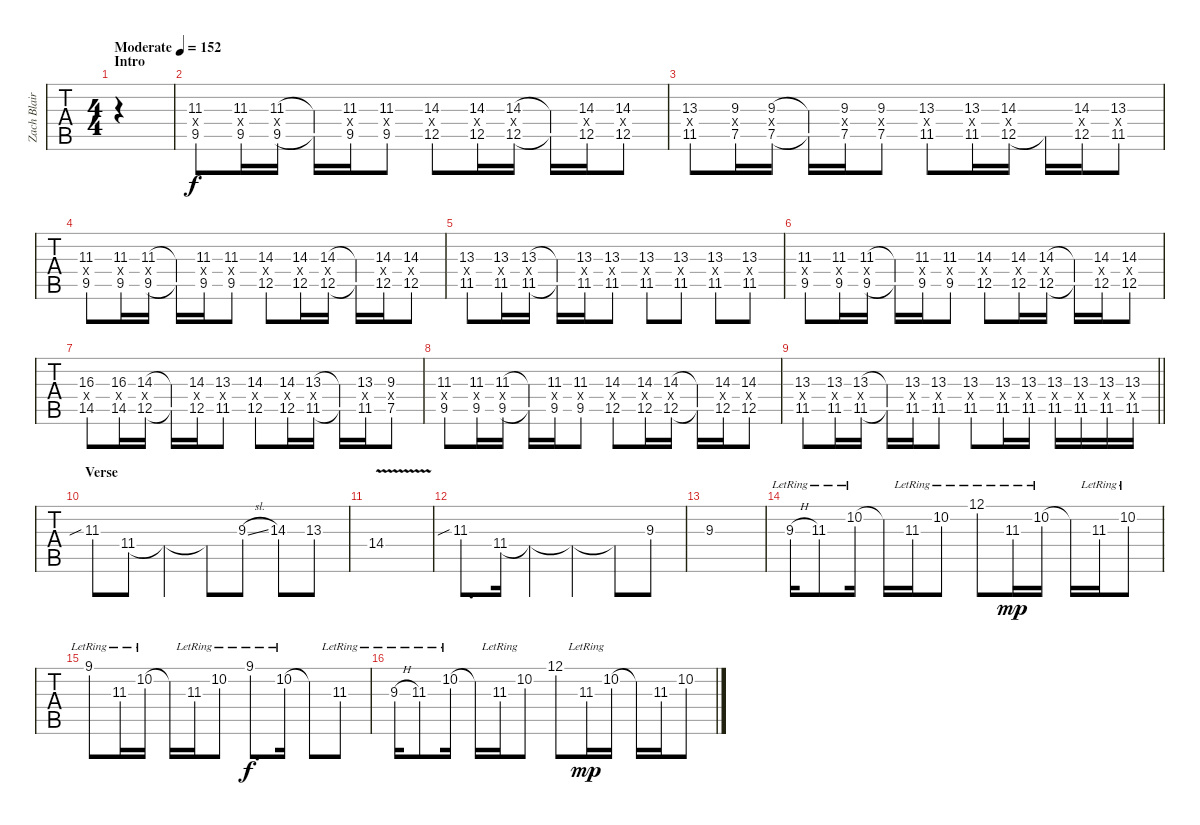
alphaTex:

\track ("Zach Blair - Guitar Two" "Zach Blair") {instrument distortionguitar}
\staff {tabs}
\tuning (Eb4 Bb3 Gb3 Db3 Ab2 Eb2) {hide}
\ts (4 4)
\section ("" "Intro")
\tempo (152 "Moderate")
\clef g2
\ks c
|
(11.3 9.4{x} 9.5).8 (11.3 9.4{x} 9.5).16 (11.3 9.4{x} 9.5).16 (11.3{t} 9.5{t}).16 (11.3 9.4{x} 9.5).16 (11.3 9.4{x} 9.5).8 (14.3 12.4{x} 12.5).8 (14.3 12.4{x} 12.5).16 (14.3 12.4{x} 12.5).16 (14.3{t} 12.5{t}).16 (14.3 12.4{x} 12.5).16 (14.3 12.4{x} 12.5).8 |
(13.3 11.4{x} 11.5).8 (9.3 7.4{x} 7.5).16 (9.3 7.4{x} 7.5).16 (9.3{t} 7.5{t}).16 (9.3 7.4{x} 7.5).16 (9.3 7.4{x} 7.5).8 (13.3 11.4{x} 11.5).8 (13.3 11.4{x} 11.5).16 (14.3 12.4{x} 12.5).16 12.5{t}.16 (14.3 12.4{x} 12.5).16 (13.3 11.4{x} 11.5).8 |
(11.3 9.4{x} 9.5).8 (11.3 9.4{x} 9.5).16 (11.3 9.4{x} 9.5).16 (11.3{t} 9.5{t}).16 (11.3 9.4{x} 9.5).16 (11.3 9.4{x} 9.5).8 (14.3 12.4{x} 12.5).8 (14.3 12.4{x} 12.5).16 (14.3 12.4{x} 12.5).16 (14.3{t} 12.5{t}).16 (14.3 12.4{x} 12.5).16 (14.3 12.4{x} 12.5).8 |
(13.3 11.4{x} 11.5).8 (13.3 11.4{x} 11.5).16 (13.3 11.4{x} 11.5).16 (13.3{t} 11.5{t}).16 (13.3 11.4{x} 11.5).16 (13.3 11.4{x} 11.5).8 (13.3 11.4{x} 11.5).8 (13.3 11.4{x} 11.5).8 (13.3 11.4{x} 11.5).8 (13.3 11.4{x} 11.5).8 |
(11.3 9.4{x} 9.5).8 (11.3 9.4{x} 9.5).16 (11.3 9.4{x} 9.5).16 (11.3{t} 9.5{t}).16 (11.3 9.4{x} 9.5).16 (11.3 9.4{x} 9.5).8 (14.3 12.4{x} 12.5).8 (14.3 12.4{x} 12.5).16 (14.3 12.4{x} 12.5).16 (14.3{t} 12.5{t}).16 (14.3 12.4{x} 12.5).16 (14.3 12.4{x} 12.5).8 |
(16.3 14.4{x} 14.5).8 (16.3 14.4{x} 14.5).16 (14.3 12.4{x} 12.5).16 (14.3{t} 12.5{t}).16 (14.3 12.4{x} 12.5).16 (13.3 11.4{x} 11.5).8 (14.3 12.4{x} 12.5).8 (14.3 12.4{x} 12.5).16 (13.3 11.4{x} 11.5).16 (13.3{t} 11.5{t}).16 (13.3 11.4{x} 11.5).16 (9.3 7.4{x} 7.5).8 |
(11.3 9.4{x} 9.5).8 (11.3 9.4{x} 9.5).16 (11.3 9.4{x} 9.5).16 (11.3{t} 9.5{t}).16 (11.3 9.4{x} 9.5).16 (11.3 9.4{x} 9.5).8 (14.3 12.4{x} 12.5).8 (14.3 12.4{x} 12.5).16 (14.3 12.4{x} 12.5).16 (14.3{t} 12.5{t}).16 (14.3 12.4{x} 12.5).16 (14.3 12.4{x} 12.5).8 |
\barLineRight lightlight
(13.3 11.4{x} 11.5).8 (13.3 11.4{x} 11.5).16 (13.3 11.4{x} 11.5).16 (13.3{t} 11.5{t}).16 (13.3 11.4{x} 11.5).16 (13.3 11.4{x} 11.5).8 (13.3 11.4{x} 11.5).8 (13.3 11.4{x} 11.5).16 (13.3 11.4{x} 11.5).16 (13.3 11.4{x} 11.5).16 (13.3 11.4{x} 11.5).16 (13.3 11.4{x} 11.5).16 (13.3 11.4{x} 11.5).16 |
\section ("" "Verse")
11.3{sib}.8{instrument distortionguitar} 11.4.8 11.4{t}.4 11.4{t}.8 9.3{sl}.8 14.3.8 13.3.8 |
14.4{v}.1 |
11.3{sib}.8{d} 11.4.16 11.4{t}.4 11.4{t}.4 11.4{t}.8 9.3.8 |
9.3.1 |
9.3{h lr}.16 11.3{lr}.8 10.2{lr}.16 10.2{t}.16 11.3{lr}.16 10.2{lr}.8 12.1{lr}.8 11.3{lr}.16{dy mp} 10.2{lr}.16 10.2{t}.16 11.3{lr}.16 10.2{lr}.8 |
9.1{lr}.8 11.3{lr}.16 10.2{lr}.16 10.2{t}.16 11.3{lr}.16 10.2{lr}.8 9.1{lr}.8{d dy f} 10.2{lr}.16 10.2{t}.8 11.3{lr}.8 |
9.3{h lr}.16 11.3{lr}.8 10.2{lr}.16 10.2{t}.16 11.3{lr}.16 10.2{lr}.8 12.1.8 11.3{lr}.16{dy mp} 10.2{lr}.16 10.2{t}.16 11.3.16 10.2.8
